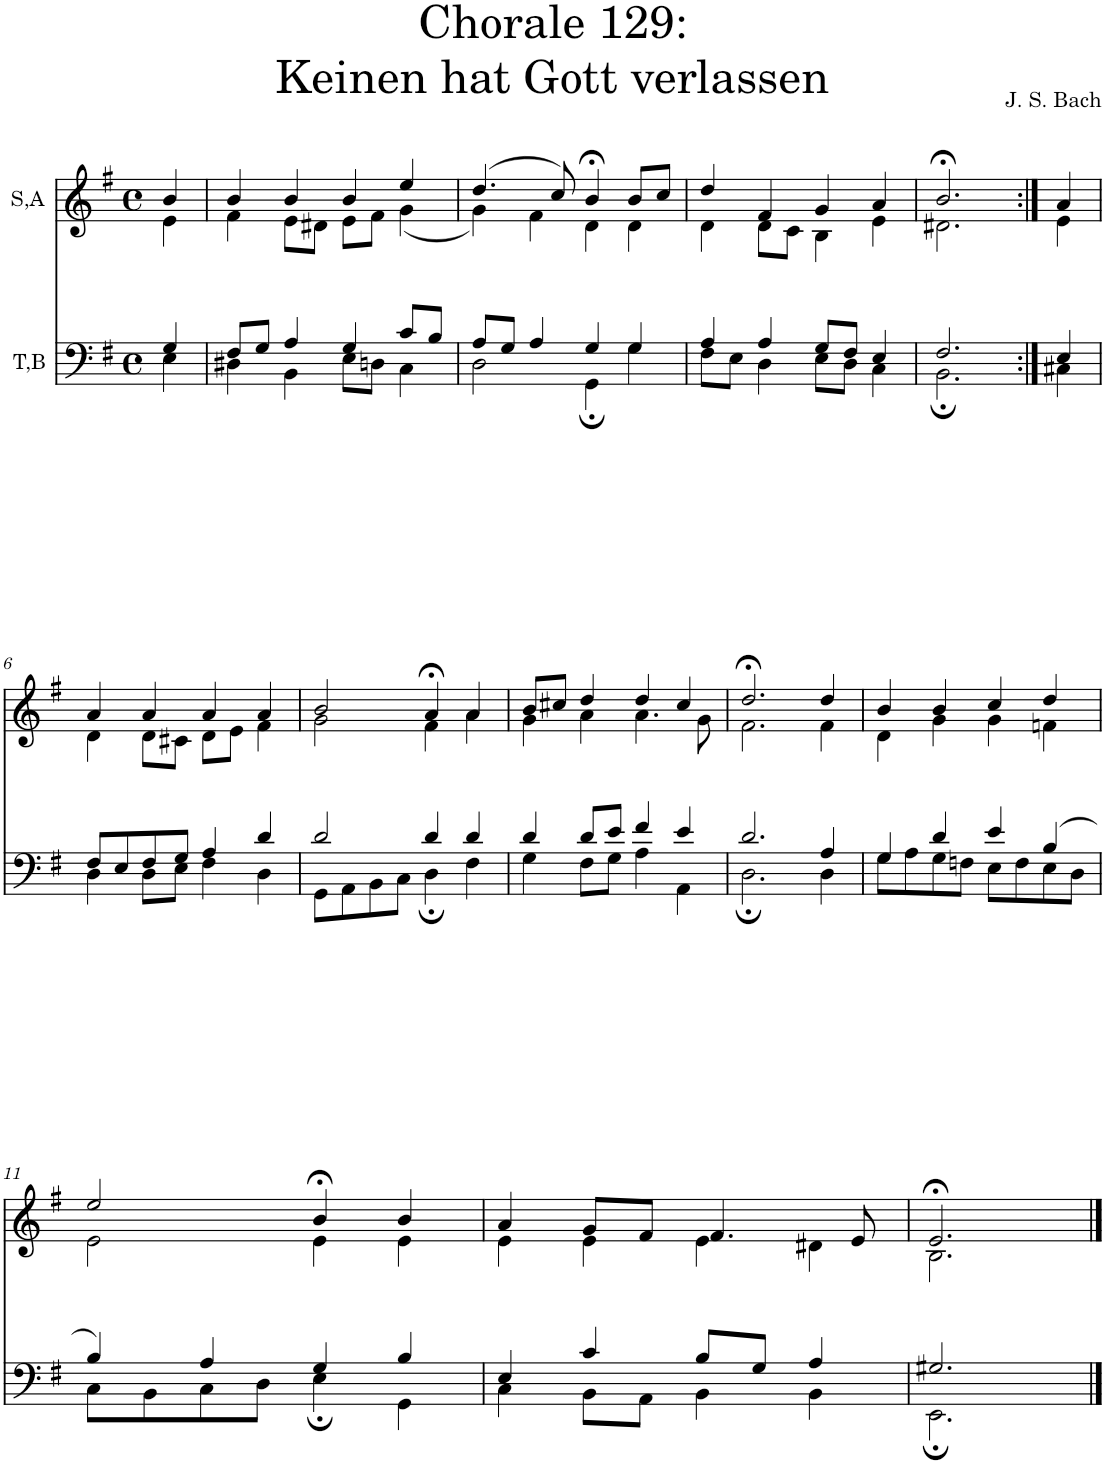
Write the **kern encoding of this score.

**kern	**kern
*part2	*part1
*staff2	*staff1
*I"T,B	*I"S,A
*clefF4	*clefG2
*k[f#]	*k[f#]
*M4/4	*M4/4
*met(c)	*met(c)
=	=
*^	*^
4G/	4E\	4b/	4e\
=1	=1	=1	=1
8F#/L	4D#X\	4b/	4f#\
8G/J	.	.	.
4A/	4BB\	4b/	8e\L
.	.	.	8d#X\J
4G/	8E\L	4b/	8e\L
.	8Dn\J	.	8f#\J
8c/L	4C\	4ee/	(<4g\
8B/J	.	.	.
=2	=2	=2	=2
8A/L	2D\	(>4.dd/	4g\)
8G/J	.	.	.
4A/	.	.	4f#\
.	.	8cc/)	.
4G/	4GG;\	4b;</	4d\
4G/	4G\	8b/L	4d\
.	.	8cc/J	.
=3	=3	=3	=3
4A/	8F#\L	4dd/	4d\
.	8E\J	.	.
4A/	4D\	4f#/	8d\L
.	.	.	8c\J
8G/L	8E\L	4g/	4B\
8F#/J	8D\J	.	.
4E/	4C\	4a/	4e\
=109	=109	=109	=109
2.F#/	2.BB;\	2.b;</	2.d#X\
=110:|!	=110:|!	=110:|!	=110:|!
4E/	4C#X\	4a/	4e\
!!LO:LB:g=z	!!
=6	=6	=6	=6
8F#/L	4D\	4a/	4d\
8E/	.	.	.
8F#/	8D\L	4a/	8d\L
8G/J	8E\J	.	8c#X\J
4A/	4F#\	4a/	8d\L
.	.	.	8e\J
4d/	4D\	4a/	4f#\
=7	=7	=7	=7
2d/	8GG\L	2b/	2g\
.	8AA\	.	.
.	8BB\	.	.
.	8C\J	.	.
4d/	4D;\	4a;</	4f#\
4d/	4F#\	4a/	4a\
=8	=8	=8	=8
4d/	4G\	8b/L	4g\
.	.	8cc#X/J	.
8d/L	8F#\L	4dd/	4a\
8e/J	8G\J	.	.
4f#/	4A\	4dd/	4.a\
4e/	4AA\	4cc#/	.
.	.	.	8g\
=9	=9	=9	=9
2.d/	2.D;\	2.dd;</	2.f#\
4A/	4D\	4dd/	4f#\
=10	=10	=10	=10
4G/	8G\L	4b/	4d\
.	8A\	.	.
4d/	8G\	4b/	4g\
.	8Fn\J	.	.
4e/	8E\L	4cc/	4g\
.	8F\	.	.
(>4B/	8E\	4dd/	4fn\
.	8D\J	.	.
!!LO:LB:g=z	!!
=11	=11	=11	=11
4B/)	8C\L	2ee/	2e\
.	8BB\	.	.
4A/	8C\	.	.
.	8D\J	.	.
4G/	4E;\	4b;</	4e\
4B/	4GG\	4b/	4e\
=12	=12	=12	=12
4E/	4C\	4a/	4e\
4c/	8BB\L	8g/L	4e\
.	8AA\J	8f#/J	.
8B/L	4BB\	4.f#/	4e\
8G/J	.	.	.
4A/	4BB\	.	4d#X\
.	.	8e/	.
=13	=13	=13	=13
2.G#X/	2.EE;\	2.e;</	2.B\
*v	*v	*	*
*	*v	*v
==	==
*-	*-
